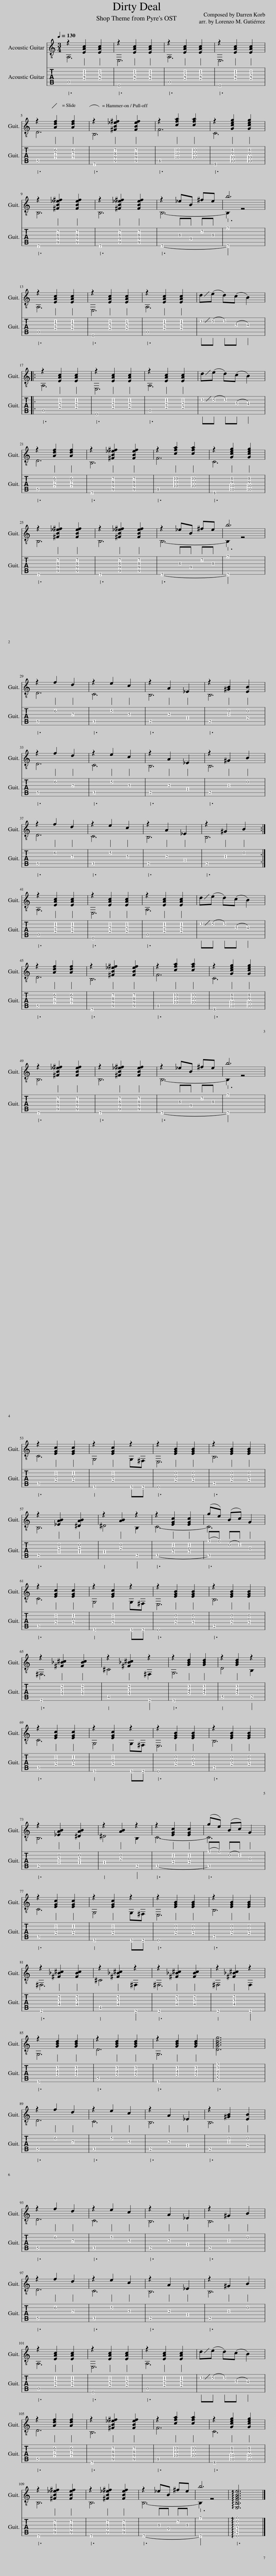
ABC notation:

X:1
%%score ( 1 2 ) ( 3 4 )
L:1/8
Q:1/4=130
M:3/4
I:linebreak $
K:C
V:1 treble-8
V:2 treble-8
V:3 tab stafflines=6 strings=E2,A2,D3,G3,B3,E4
V:4 tab stafflines=6 strings="E2,A2,D3,G3,B3,E4 "
V:1
 z2 [EAc]2 [EAc]2 | z2 [EAc]2 [EAc]2 | z2 [EAc]2 [EAc]2 | z2 [EAc]2 [EAc]2 |$ z2 [Adf]2 [Adf]2 | %5
 z2 ([^FB_e^f]2 [FBef]2) | z2 [cfa]2 [cfa]2 | z2 [Gceg]2 [Gceg]2 |$ z2 [^FB_e^f]2 [FBef]2 | z2 [^FB_e^f]2 [FBef]2 | %10
 z2 _eB ^fe | b6 |$ z2 [EAc]2 [EAc]2 | z2 [EAc]2 [EAc]2 | z2 [EAc]2 [EAc]2 | %15
 d(e d)(c B2) |:$ z2 [EAc]2 [EAc]2 | z2 [EAc]2 [EAc]2 | z2 [EAc]2 [EAc]2 | d(e d)(c B2) |$ %20
 z2 [Adf]2 [Adf]2 | z2 [^FB_e^f]2 [FBef]2 | z2 [cfa]2 [cfa]2 | z2 [Gceg]2 [Gceg]2 |$ z2 [^FB_e^f]2 [FBef]2 | %25
 z2 [^FB_e^f]2 [FBef]2 | z2 _eB ^fe | b6 |$ z2 f2 d2 | z2 e2 c2 | %30
 z2 A2 _E2 | z2 [^GB]2 [EB]2 |$ z2 f2 d2 | z2 e2 c2 | z2 A2 _E2 | %35
 z2 ^G2 B2 |$ z2 f2 d2 | z2 e2 c2 | z2 A2 _E2 | z2 ^G2 B2 :|$ %40
 z2 [EAc]2 [EAc]2 | z2 [EAc]2 [EAc]2 | z2 [EAc]2 [EAc]2 | d(e d)(c B2) |$ z2 [Adf]2 [Adf]2 | %45
 z2 [^FB_e^f]2 [FBef]2 | z2 [cfa]2 [cfa]2 | z2 [Gceg]2 [Gceg]2 |$ z2 [^FB_e^f]2 [FBef]2 | z2 [^FB_e^f]2 [FBef]2 | %50
 z2 _eB ^fe | b6 |$ z2 [EGc]2 [EGc]2 | z2 [EGc]2 z2 | z2 [EGB]2 [EGB]2 | %55
 z2 [EGB]2 [EGB]2 |$ z2 [_EAB]2 [^DAB]2 | z2 [AB]2 z2 | z2 [EGc]2 [EGc]2 | (ge) (Bc) G2 |$ %60
 z2 [EGc]2 [EGc]2 | z2 [EGc]2 z2 | z2 [EGB]2 [EGB]2 | z2 [EGB]2 [EGB]2 |$ z2 [^F_B^c]2 [FBc]2 | %65
 z2 [^F_B^c]2 z2 | z2 [GBd]2 [GBd]2 | z2 [GBd]2 z2 |$ z2 [EGc]2 [EGc]2 | z2 [EGc]2 z2 | %70
 z2 [EGB]2 [EGB]2 | z2 [EGB]2 [EGB]2 |$ z2 [_EAB]2 [^DAB]2 | z2 [AB]2 z2 | z2 [EGc]2 [EGc]2 | %75
 (ge) (Bc) G2 |$ z2 [EGc]2 [EGc]2 | z2 [EGc]2 z2 | z2 [EGB]2 [EGB]2 | z2 [EGB]2 [EGB]2 |$ %80
 z2 [^F_B^c]2 [FBc]2 | z2 [^F_B^c]2 z2 | z2 [^F_B^c]2 [FBc]2 | z2 [^F_B^c]2 z2 |$ z2 [GBd]2 [GBd]2 | %85
 z2 [GBd]2 [GBd]2 | z2 [GBd]2 [GBd]2 | [DGBdg]6 |$ z2 f2 d2 | z2 e2 c2 | %90
 z2 A2 _E2 | z2 [^GB]2 [EB]2 |$ z2 f2 d2 | z2 e2 c2 | z2 A2 _E2 | %95
 z2 ^G2 B2 |$ z2 f2 d2 | z2 e2 c2 | z2 A2 _E2 | z2 ^G2 B2 |$ %100
 z2 [EAc]2 [EAc]2 | z2 [EAc]2 [EAc]2 | z2 [EAc]2 [EAc]2 | d(e d)(c B2) |$ z2 [Adf]2 [Adf]2 | %105
 z2 [^FB_e^f]2 [FBef]2 | z2 [cfa]2 [cfa]2 | z2 [Gceg]2 [Gceg]2 |$ z2 [^FB_e^f]2 [FBef]2 | z2 [^FB_e^f]2 [FBef]2 | %110
 z2 _eB ^fe | b6 | !arpeggio![E,B,EGBe]6 |] %113
V:2
 A,6 | E,6 | A,6 | E,6 |$ D6 | %5
 B,6 | F6 | C6 |$ B,6 | B,6 | %10
 B,6- | B,2 z4 |$ A,6 | E,6 | A,6 | %15
 x6 |:$ A,6 | E,6 | A,6 | x6 |$ %20
 D6 | B,6 | F6 | C6 |$ B,6 | %25
 B,6 | B,6- | B,2 z4 |$ D6 | C6 | %30
 B,6 | B,6 |$ D6 | C6 | B,6 | %35
 B,6 |$ D6 | C6 | B,6 | B,6 :|$ %40
 A,6 | E,6 | A,6 | x6 |$ D6 | %45
 B,6 | F6 | C6 |$ B,6 | B,6 | %50
 B,6- | B,2 z4 |$ C6 | G,4 G,^F, | E,6 | %55
 B,6 |$ B,6 | ^D4 B,2 | C6- | C6 |$ %60
 C6 | G,4 G,^F, | E,6 | B,6 |$ ^F,6 | %65
 ^C4 ^F,2 | G,6 | D4 B,2 |$ C6 | G,4 G,^F, | %70
 E,6 | B,6 |$ B,6 | ^D4 B,2 | C6- | %75
 C6 |$ C6 | G,4 G,^F, | E,6 | B,6 |$ %80
 ^F,6 | ^C4 ^F,2 | ^F,6 | ^F,4 F,2 |$ G,6 | %85
 D6 | G,6 | x6 |$ D6 | C6 | %90
 B,6 | B,6 |$ D6 | C6 | B,6 | %95
 B,6 |$ D6 | C6 | B,6 | B,6 |$ %100
 A,6 | E,6 | A,6 | x6 |$ D6 | %105
 B,6 | F6 | C6 |$ B,6 | B,6 | %110
 B,6- | B,2 z4 | x6 |] %113
V:3
 x2 [!4!E,!3!A,!2!C]2 [!4!E,!3!A,!2!C]2 | x2 [!4!E,!3!A,!2!C]2 [!4!E,!3!A,!2!C]2 | x2 [!4!E,!3!A,!2!C]2 [!4!E,!3!A,!2!C]2 | x2 [!4!E,!3!A,!2!C]2 [!4!E,!3!A,!2!C]2 |$ x2 [!4!A,!3!D!2!F]2 [!4!A,!3!D!2!F]2 | %5
 x2 [!5!^F,!4!B,!3!_E!2!^F]2 [!5!F,!4!B,!3!E!2!F]2 | x2 [!4!C!3!F!2!A]2 [!4!C!3!F!2!A]2 | x2 [!5!G,!4!C!3!E!2!G]2 [!5!G,!4!C!3!E!2!G]2 |$ x2 [!5!^F,!4!B,!3!_E!2!^F]2 [!5!F,!4!B,!3!E!2!F]2 | x2 [!5!^F,!4!B,!3!_E!2!^F]2 [!5!F,!4!B,!3!E!2!F]2 | %10
 x2 !3!_E!4!B, !2!^F!3!E | !1!B6 |$ x2 [!4!E,!3!A,!2!C]2 [!4!E,!3!A,!2!C]2 | x2 [!4!E,!3!A,!2!C]2 [!4!E,!3!A,!2!C]2 | x2 [!4!E,!3!A,!2!C]2 [!4!E,!3!A,!2!C]2 | %15
 !2!D(!2!E !2!D)(!3!C !3!B,2) |:$ x2 [!4!E,!3!A,!2!C]2 [!4!E,!3!A,!2!C]2 | x2 [!4!E,!3!A,!2!C]2 [!4!E,!3!A,!2!C]2 | x2 [!4!E,!3!A,!2!C]2 [!4!E,!3!A,!2!C]2 | !2!D(!2!E !2!D)(!3!C !3!B,2) |$ %20
 x2 [!4!A,!3!D!2!F]2 [!4!A,!3!D!2!F]2 | x2 [!5!^F,!4!B,!3!_E!2!^F]2 [!5!F,!4!B,!3!E!2!F]2 | x2 [!4!C!3!F!2!A]2 [!4!C!3!F!2!A]2 | x2 [!5!G,!4!C!3!E!2!G]2 [!5!G,!4!C!3!E!2!G]2 |$ x2 [!5!^F,!4!B,!3!_E!2!^F]2 [!5!F,!4!B,!3!E!2!F]2 | %25
 x2 [!5!^F,!4!B,!3!_E!2!^F]2 [!5!F,!4!B,!3!E!2!F]2 | x2 !3!_E!4!B, !2!^F!3!E | !1!B6 |$ x2 !2!F2 !3!D2 | x2 !2!E2 !3!C2 | %30
 x2 !3!A,2 !4!_E,2 | x2 [!3!^G,!2!B,]2 [!4!E,!2!B,]2 |$ x2 !2!F2 !3!D2 | x2 !2!E2 !3!C2 | x2 !3!A,2 !4!_E,2 | %35
 x2 !3!^G,2 !2!B,2 |$ x2 !2!F2 !3!D2 | x2 !2!E2 !3!C2 | x2 !3!A,2 !4!_E,2 | x2 !3!^G,2 !2!B,2 :|$ %40
 x2 [!4!E,!3!A,!2!C]2 [!4!E,!3!A,!2!C]2 | x2 [!4!E,!3!A,!2!C]2 [!4!E,!3!A,!2!C]2 | x2 [!4!E,!3!A,!2!C]2 [!4!E,!3!A,!2!C]2 | !2!D(!2!E !2!D)(!3!C !3!B,2) |$ x2 [!4!A,!3!D!2!F]2 [!4!A,!3!D!2!F]2 | %45
 x2 [!5!^F,!4!B,!3!_E!2!^F]2 [!5!F,!4!B,!3!E!2!F]2 | x2 [!4!C!3!F!2!A]2 [!4!C!3!F!2!A]2 | x2 [!5!G,!4!C!3!E!2!G]2 [!5!G,!4!C!3!E!2!G]2 |$ x2 [!5!^F,!4!B,!3!_E!2!^F]2 [!5!F,!4!B,!3!E!2!F]2 | x2 [!5!^F,!4!B,!3!_E!2!^F]2 [!5!F,!4!B,!3!E!2!F]2 | %50
 x2 !3!_E!4!B, !2!^F!3!E | !1!B6 |$ x2 [!4!E,!3!G,!2!C]2 [!4!E,!3!G,!2!C]2 | x2 [!4!E,!3!G,!2!C]2 x2 | x2 [!4!E,!3!G,!2!B,]2 [!4!E,!3!G,!2!B,]2 | %55
 x2 [!4!E,!3!G,!2!B,]2 [!4!E,!3!G,!2!B,]2 |$ x2 [!4!_E,!3!A,!2!B,]2 [!4!^D,!3!A,!2!B,]2 | x2 [!3!A,!2!B,]2 x2 | x2 [!4!E,!3!G,!2!C]2 [!4!E,!3!G,!2!C]2 | (!1!G!1!E) (!2!B,!2!C) !3!G,2 |$ %60
 x2 [!4!E,!3!G,!2!C]2 [!4!E,!3!G,!2!C]2 | x2 [!4!E,!3!G,!2!C]2 x2 | x2 [!4!E,!3!G,!2!B,]2 [!4!E,!3!G,!2!B,]2 | x2 [!4!E,!3!G,!2!B,]2 [!4!E,!3!G,!2!B,]2 |$ x2 [!4!^F,!3!_B,!2!^C]2 [!4!F,!3!B,!2!C]2 | %65
 x2 [!4!^F,!3!_B,!2!^C]2 x2 | x2 [!4!G,!3!B,!2!D]2 [!4!G,!3!B,!2!D]2 | x2 [!4!G,!3!B,!2!D]2 x2 |$ x2 [!4!E,!3!G,!2!C]2 [!4!E,!3!G,!2!C]2 | x2 [!4!E,!3!G,!2!C]2 x2 | %70
 x2 [!4!E,!3!G,!2!B,]2 [!4!E,!3!G,!2!B,]2 | x2 [!4!E,!3!G,!2!B,]2 [!4!E,!3!G,!2!B,]2 |$ x2 [!4!_E,!3!A,!2!B,]2 [!4!^D,!3!A,!2!B,]2 | x2 [!3!A,!2!B,]2 x2 | x2 [!4!E,!3!G,!2!C]2 [!4!E,!3!G,!2!C]2 | %75
 (!1!G!1!E) (!2!B,!2!C) !3!G,2 |$ x2 [!4!E,!3!G,!2!C]2 [!4!E,!3!G,!2!C]2 | x2 [!4!E,!3!G,!2!C]2 x2 | x2 [!4!E,!3!G,!2!B,]2 [!4!E,!3!G,!2!B,]2 | x2 [!4!E,!3!G,!2!B,]2 [!4!E,!3!G,!2!B,]2 |$ %80
 x2 [!4!^F,!3!_B,!2!^C]2 [!4!F,!3!B,!2!C]2 | x2 [!4!^F,!3!_B,!2!^C]2 x2 | x2 [!4!^F,!3!_B,!2!^C]2 [!4!F,!3!B,!2!C]2 | x2 [!4!^F,!3!_B,!2!^C]2 x2 |$ x2 [!4!G,!3!B,!2!D]2 [!4!G,!3!B,!2!D]2 | %85
 x2 [!4!G,!3!B,!2!D]2 [!4!G,!3!B,!2!D]2 | x2 [!4!G,!3!B,!2!D]2 [!4!G,!3!B,!2!D]2 | [!5!D,!4!G,!3!B,!2!D!1!G]6 |$ x2 !2!F2 !3!D2 | x2 !2!E2 !3!C2 | %90
 x2 !3!A,2 !4!_E,2 | x2 [!3!^G,!2!B,]2 [!4!E,!2!B,]2 |$ x2 !2!F2 !3!D2 | x2 !2!E2 !3!C2 | x2 !3!A,2 !4!_E,2 | %95
 x2 !3!^G,2 !2!B,2 |$ x2 !2!F2 !3!D2 | x2 !2!E2 !3!C2 | x2 !3!A,2 !4!_E,2 | x2 !3!^G,2 !2!B,2 |$ %100
 x2 [!4!E,!3!A,!2!C]2 [!4!E,!3!A,!2!C]2 | x2 [!4!E,!3!A,!2!C]2 [!4!E,!3!A,!2!C]2 | x2 [!4!E,!3!A,!2!C]2 [!4!E,!3!A,!2!C]2 | !2!D(!2!E !2!D)(!3!C !3!B,2) |$ x2 [!4!A,!3!D!2!F]2 [!4!A,!3!D!2!F]2 | %105
 x2 [!5!^F,!4!B,!3!_E!2!^F]2 [!5!F,!4!B,!3!E!2!F]2 | x2 [!4!C!3!F!2!A]2 [!4!C!3!F!2!A]2 | x2 [!5!G,!4!C!3!E!2!G]2 [!5!G,!4!C!3!E!2!G]2 |$ x2 [!5!^F,!4!B,!3!_E!2!^F]2 [!5!F,!4!B,!3!E!2!F]2 | x2 [!5!^F,!4!B,!3!_E!2!^F]2 [!5!F,!4!B,!3!E!2!F]2 | %110
 x2 !3!_E!4!B, !2!^F!3!E | !1!B6 | !arpeggio![!6!E,,!5!B,,!4!E,!3!G,!2!B,!1!E]6 |] %113
V:4
 !5!A,,6 | !6!E,,6 | !5!A,,6 | !6!E,,6 |$ !5!D,6 | %5
 !6!B,,6 | !5!F,6 | !6!C,6 |$ !6!B,,6 | !6!B,,6 | %10
 !6!B,,6- | !6!B,,2 x4 |$ !5!A,,6 | !6!E,,6 | !5!A,,6 | %15
 x6 |:$ !5!A,,6 | !6!E,,6 | !5!A,,6 | x6 |$ %20
 !5!D,6 | !6!B,,6 | !5!F,6 | !6!C,6 |$ !6!B,,6 | %25
 !6!B,,6 | !6!B,,6- | !6!B,,2 x4 |$ !5!D,6 | !5!C,6 | %30
 !5!B,,6 | !5!B,,6 |$ !5!D,6 | !5!C,6 | !5!B,,6 | %35
 !5!B,,6 |$ !5!D,6 | !5!C,6 | !5!B,,6 | !5!B,,6 :|$ %40
 !5!A,,6 | !6!E,,6 | !5!A,,6 | x6 |$ !5!D,6 | %45
 !6!B,,6 | !5!F,6 | !6!C,6 |$ !6!B,,6 | !6!B,,6 | %50
 !6!B,,6- | !6!B,,2 x4 |$ !5!C,6 | !6!G,,4 !6!G,,!6!^F,, | !6!E,,6 | %55
 !5!B,,6 |$ !5!B,,6 | !4!^D,4 !5!B,,2 | !5!C,6- | !5!C,6 |$ %60
 !5!C,6 | !6!G,,4 !6!G,,!6!^F,, | !6!E,,6 | !5!B,,6 |$ !6!^F,,6 | %65
 !5!^C,4 !6!^F,,2 | !6!G,,6 | !5!D,4 !5!B,,2 |$ !5!C,6 | !6!G,,4 !6!G,,!6!^F,, | %70
 !6!E,,6 | !5!B,,6 |$ !5!B,,6 | !4!^D,4 !5!B,,2 | !5!C,6- | %75
 !5!C,6 |$ !5!C,6 | !6!G,,4 !6!G,,!6!^F,, | !6!E,,6 | !5!B,,6 |$ %80
 !6!^F,,6 | !5!^C,4 !6!^F,,2 | !6!^F,,6 | !6!^F,,4 !6!F,,2 |$ !6!G,,6 | %85
 !5!D,6 | !6!G,,6 | x6 |$ !5!D,6 | !5!C,6 | %90
 !5!B,,6 | !5!B,,6 |$ !5!D,6 | !5!C,6 | !5!B,,6 | %95
 !5!B,,6 |$ !5!D,6 | !5!C,6 | !5!B,,6 | !5!B,,6 |$ %100
 !5!A,,6 | !6!E,,6 | !5!A,,6 | x6 |$ !5!D,6 | %105
 !6!B,,6 | !5!F,6 | !6!C,6 |$ !6!B,,6 | !6!B,,6 | %110
 !6!B,,6- | !6!B,,2 x4 | x6 |] %113
